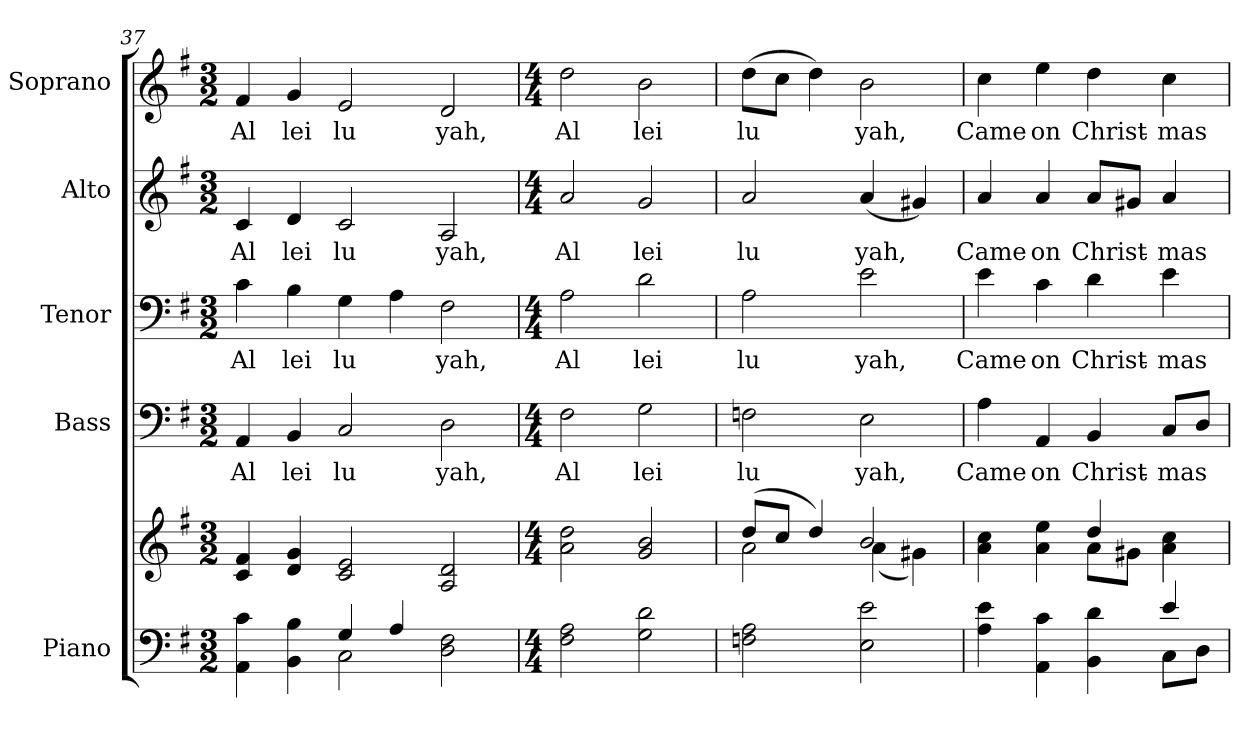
**kern	**kern	**kern	**text	**kern	**text	**kern	**text	**kern	**text
*part5	*part5	*part4	*part4	*part3	*part3	*part2	*part2	*part1	*part1
*staff6	*staff5	*staff4	*staff4	*staff3	*staff3	*staff2	*staff2	*staff1	*staff1
*I"Piano	*	*I"Bass	*	*I"Tenor	*	*I"Alto	*	*I"Soprano	*
*I'Pno.	*	*I'B.	*	*I'T.	*	*I'A.	*	*I'S.	*
!!LO:PB:g=z
*clefF4	*clefG2	*clefF4	*	*clefF4	*	*clefG2	*	*clefG2	*
*k[f#]	*k[f#]	*k[f#]	*	*k[f#]	*	*k[f#]	*	*k[f#]	*
*G:	*G:	*G:	*	*G:	*	*G:	*	*G:	*
*M3/2	*M3/2	*M3/2	*	*M3/2	*	*M3/2	*	*M3/2	*
=37	=37	=37	=37	=37	=37	=37	=37	=37	=37
*^	*	*	*	*	*	*	*	*	*
!	!	!	!	!LO:LY:b:color=#000000	!	!	!	!	!	!
!	!	!	!	!	!	!LO:LY:b:color=#000000	!	!	!	!
!	!	!	!	!	!	!	!	!LO:LY:b:color=#000000	!	!
!	!	!	!	!	!	!	!	!	!	!LO:LY:b:color=#000000
4AAi\ 4ci	2ryy	4ci/ 4f#i	4AAi/	Al	4ci\	Al	4ci/	Al	4f#i/	Al
!	!	!	!	!LO:LY:b:color=#000000	!	!	!	!	!	!
!	!	!	!	!	!	!LO:LY:b:color=#000000	!	!	!	!
!	!	!	!	!	!	!	!	!LO:LY:b:color=#000000	!	!
!	!	!	!	!	!	!	!	!	!	!LO:LY:b:color=#000000
4BBi\ 4Bi	.	4di/ 4gi	4BBi/	lei	4Bi\	lei	4di/	lei	4gi/	lei
!	!	!	!	!LO:LY:b:color=#000000	!	!	!	!	!	!
!	!	!	!	!	!	!LO:LY:b:color=#000000	!	!	!	!
!	!	!	!	!	!	!	!	!LO:LY:b:color=#000000	!	!
!	!	!	!	!	!	!	!	!	!	!LO:LY:b:color=#000000
4Gi/	2Ci\	2ci/ 2ei	2Ci/	lu	4Gi\	lu	2ci/	lu	2ei/	lu
4Ai/	.	.	.	.	4Ai\	.	.	.	.	.
!	!	!	!	!LO:LY:b:color=#000000	!	!	!	!	!	!
!	!	!	!	!	!	!LO:LY:b:color=#000000	!	!	!	!
!	!	!	!	!	!	!	!	!LO:LY:b:color=#000000	!	!
!	!	!	!	!	!	!	!	!	!	!LO:LY:b:color=#000000
2Di\ 2F#i	2ryy	2Ai/ 2di	2Di\	yah,	2F#i\	yah,	2Ai/	yah,	2di/	yah,
*v	*v	*	*	*	*	*	*	*	*	*
=38	=38	=38	=38	=38	=38	=38	=38	=38	=38
*M4/4	*M4/4	*M4/4	*	*M4/4	*	*M4/4	*	*M4/4	*
*	*^	*	*	*	*	*	*	*	*
*^	*	*	*	*	*	*	*	*	*	*
!	!	!	!	!	!LO:LY:b:color=#000000	!	!	!	!	!	!
*v	*v	*	*	*	*	*	*	*	*	*	*
*^	*	*	*	*	*	*	*	*	*	*
!	!	!	!	!	!	!	!LO:LY:b:color=#000000	!	!	!	!
*v	*v	*	*	*	*	*	*	*	*	*	*
*^	*	*	*	*	*	*	*	*	*	*
!	!	!	!	!	!	!	!	!	!LO:LY:b:color=#000000	!	!
*v	*v	*	*	*	*	*	*	*	*	*	*
*^	*	*	*	*	*	*	*	*	*	*
!	!	!	!	!	!	!	!	!	!	!	!LO:LY:b:color=#000000
*v	*v	*	*	*	*	*	*	*	*	*	*
2F#i\ 2Ai	2ai\ 2ddi	2ryy	2F#i\	Al	2Ai\	Al	2ai/	Al	2ddi\	Al
!	!	!	!	!LO:LY:b:color=#000000	!	!	!	!	!	!
!	!	!	!	!	!	!LO:LY:b:color=#000000	!	!	!	!
!	!	!	!	!	!	!	!	!LO:LY:b:color=#000000	!	!
!	!	!	!	!	!	!	!	!	!	!LO:LY:b:color=#000000
2Gi\ 2di	2gi/ 2bi	2ryy	2Gi\	lei	2di\	lei	2gi/	lei	2bi\	lei
=39	=39	=39	=39	=39	=39	=39	=39	=39	=39	=39
!	!	!	!	!LO:LY:b:color=#000000	!	!	!	!	!	!
!	!	!	!	!	!	!LO:LY:b:color=#000000	!	!	!	!
!	!	!	!	!	!	!	!	!LO:LY:b:color=#000000	!	!
!	!	!	!	!	!	!	!	!	!	!LO:LY:b:color=#000000
2Fni\ 2Ai	(8ddi/L	2ai\	2Fni\	lu	2Ai\	lu	2ai/	lu	(8ddi\L	lu
.	8cci/J	.	.	.	.	.	.	.	8cci\J	.
.	4ddi/)	.	.	.	.	.	.	.	4ddi\)	.
!	!	!	!	!LO:LY:b:color=#000000	!	!	!	!	!	!
!	!	!	!	!	!	!LO:LY:b:color=#000000	!	!	!	!
!	!	!	!	!	!	!	!	!LO:LY:b:color=#000000	!	!
!	!	!	!	!	!	!	!	!	!	!LO:LY:b:color=#000000
2Ei\ 2ei	2bi/	(4ai\	2Ei\	yah,	2ei\	yah,	(4ai/	yah,	2bi\	yah,
.	.	4g#Xi\)	.	.	.	.	4g#Xi/)	.	.	.
!!LO:PB:g=z
=40	=40	=40	=40	=40	=40	=40	=40	=40	=40	=40
*^	*	*	*	*	*	*	*	*	*	*
!	!	!	!	!	!LO:LY:b:color=#000000	!	!	!	!	!	!
!	!	!	!	!	!	!	!LO:LY:b:color=#000000	!	!	!	!
!	!	!	!	!	!	!	!	!	!LO:LY:b:color=#000000	!	!
!	!	!	!	!	!	!	!	!	!	!	!LO:LY:b:color=#000000
4Ai\ 4ei	2ryy	4ai\ 4cci	2ryy	4Ai\	Came	4ei\	Came	4ai/	Came	4cci\	Came
!	!	!	!	!	!LO:LY:b:color=#000000	!	!	!	!	!	!
!	!	!	!	!	!	!	!LO:LY:b:color=#000000	!	!	!	!
!	!	!	!	!	!	!	!	!	!LO:LY:b:color=#000000	!	!
!	!	!	!	!	!	!	!	!	!	!	!LO:LY:b:color=#000000
4AAi\ 4ci	.	4ai\ 4eei	.	4AAi/	on	4ci\	on	4ai/	on	4eei\	on
!	!	!	!	!	!LO:LY:b:color=#000000	!	!	!	!	!	!
!	!	!	!	!	!	!	!LO:LY:b:color=#000000	!	!	!	!
!	!	!	!	!	!	!	!	!	!LO:LY:b:color=#000000	!	!
!	!	!	!	!	!	!	!	!	!	!	!LO:LY:b:color=#000000
4BBi\ 4di	4ryy	4ddi/	8ai\L	4BBi/	Christ-	4di\	Christ-	8ai/L	Christ-	4ddi\	Christ-
.	.	.	8g#Xi\J	.	.	.	.	8g#Xi/J	.	.	.
!	!	!	!	!	!LO:LY:b:color=#000000	!	!	!	!	!	!
!	!	!	!	!	!	!	!LO:LY:b:color=#000000	!	!	!	!
!	!	!	!	!	!	!	!	!	!LO:LY:b:color=#000000	!	!
!	!	!	!	!	!	!	!	!	!	!	!LO:LY:b:color=#000000
4ei/	8Ci\L	4ai\ 4cci	4ryy	8Ci/L	-mas	4ei\	-mas	4ai/	-mas	4cci\	-mas
.	8Di\J	.	.	8Di/J	.	.	.	.	.	.	.
*v	*v	*	*	*	*	*	*	*	*	*	*
*	*v	*v	*	*	*	*	*	*	*	*
=	=	=	=	=	=	=	=	=	=
*-	*-	*-	*-	*-	*-	*-	*-	*-	*-
